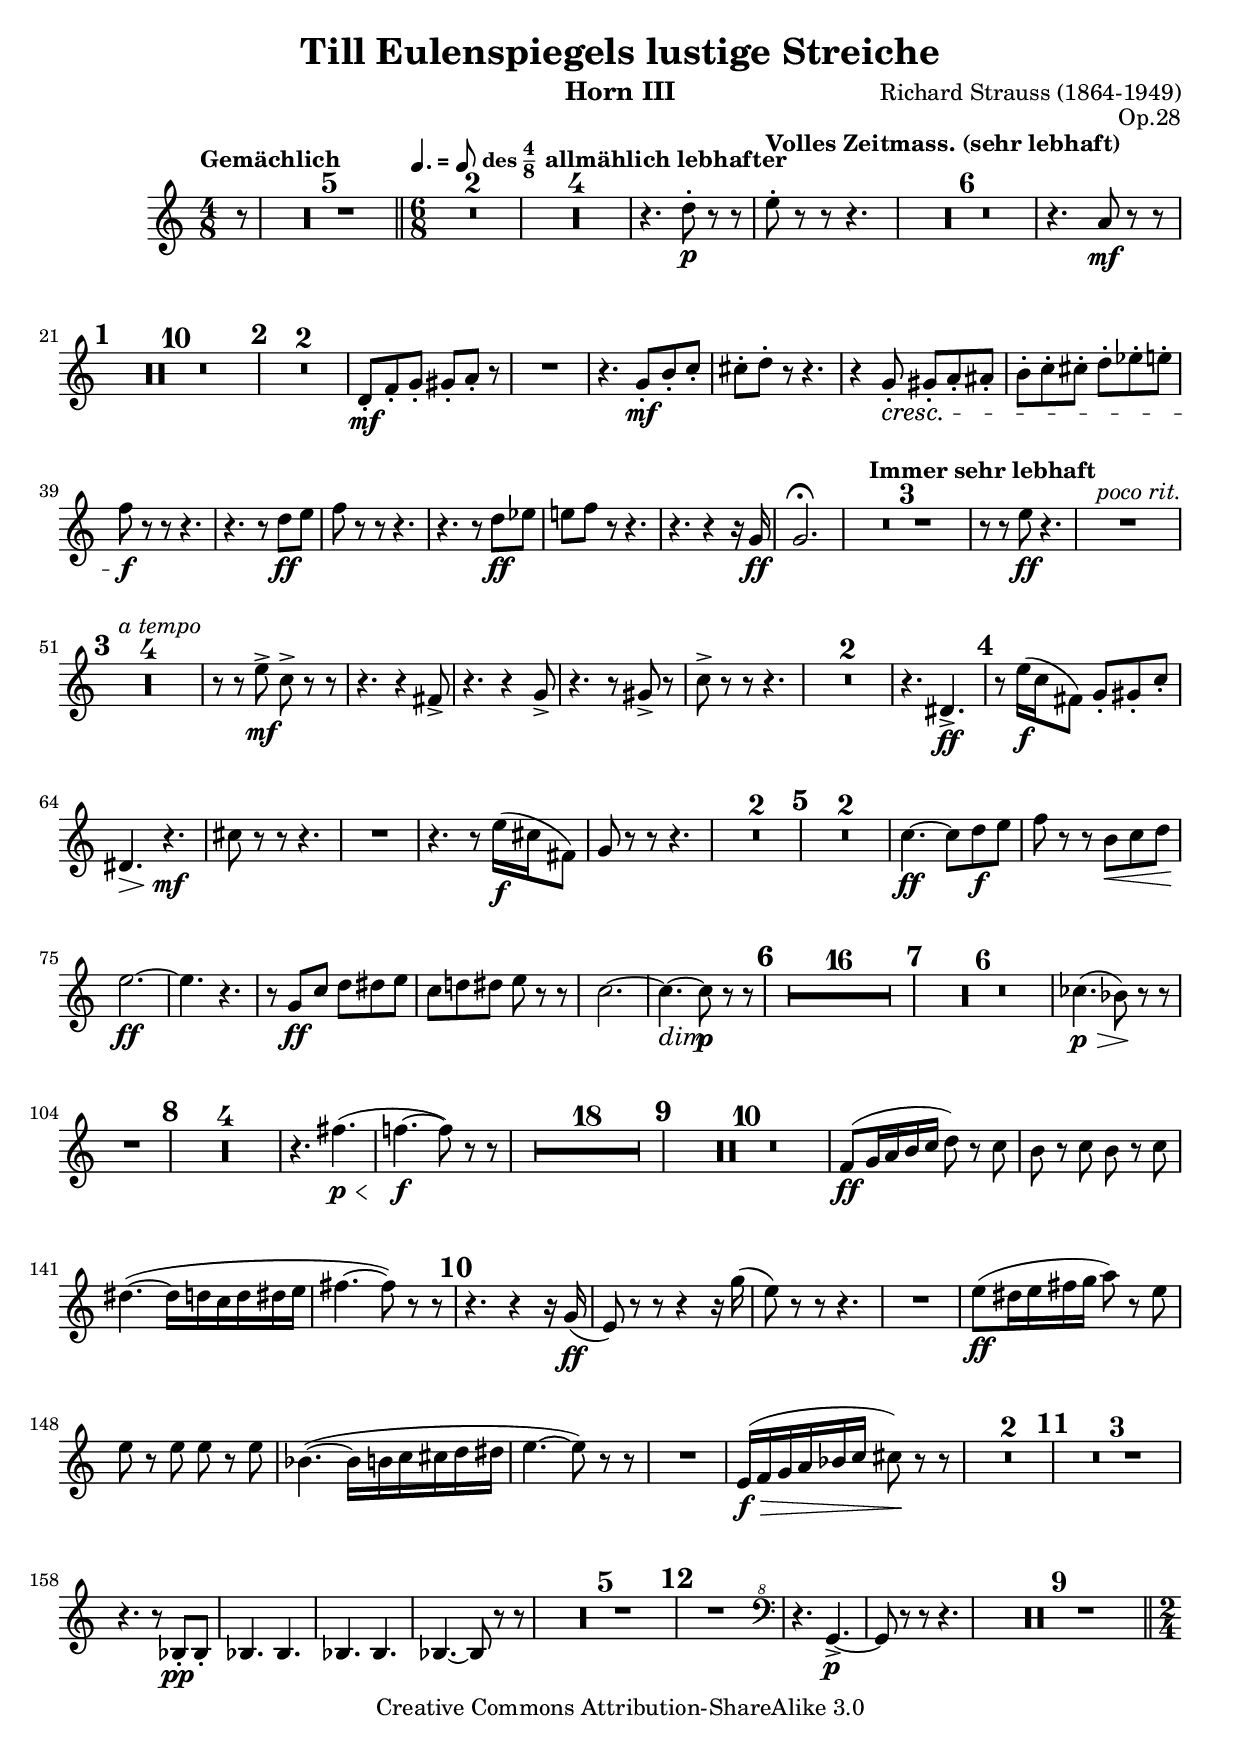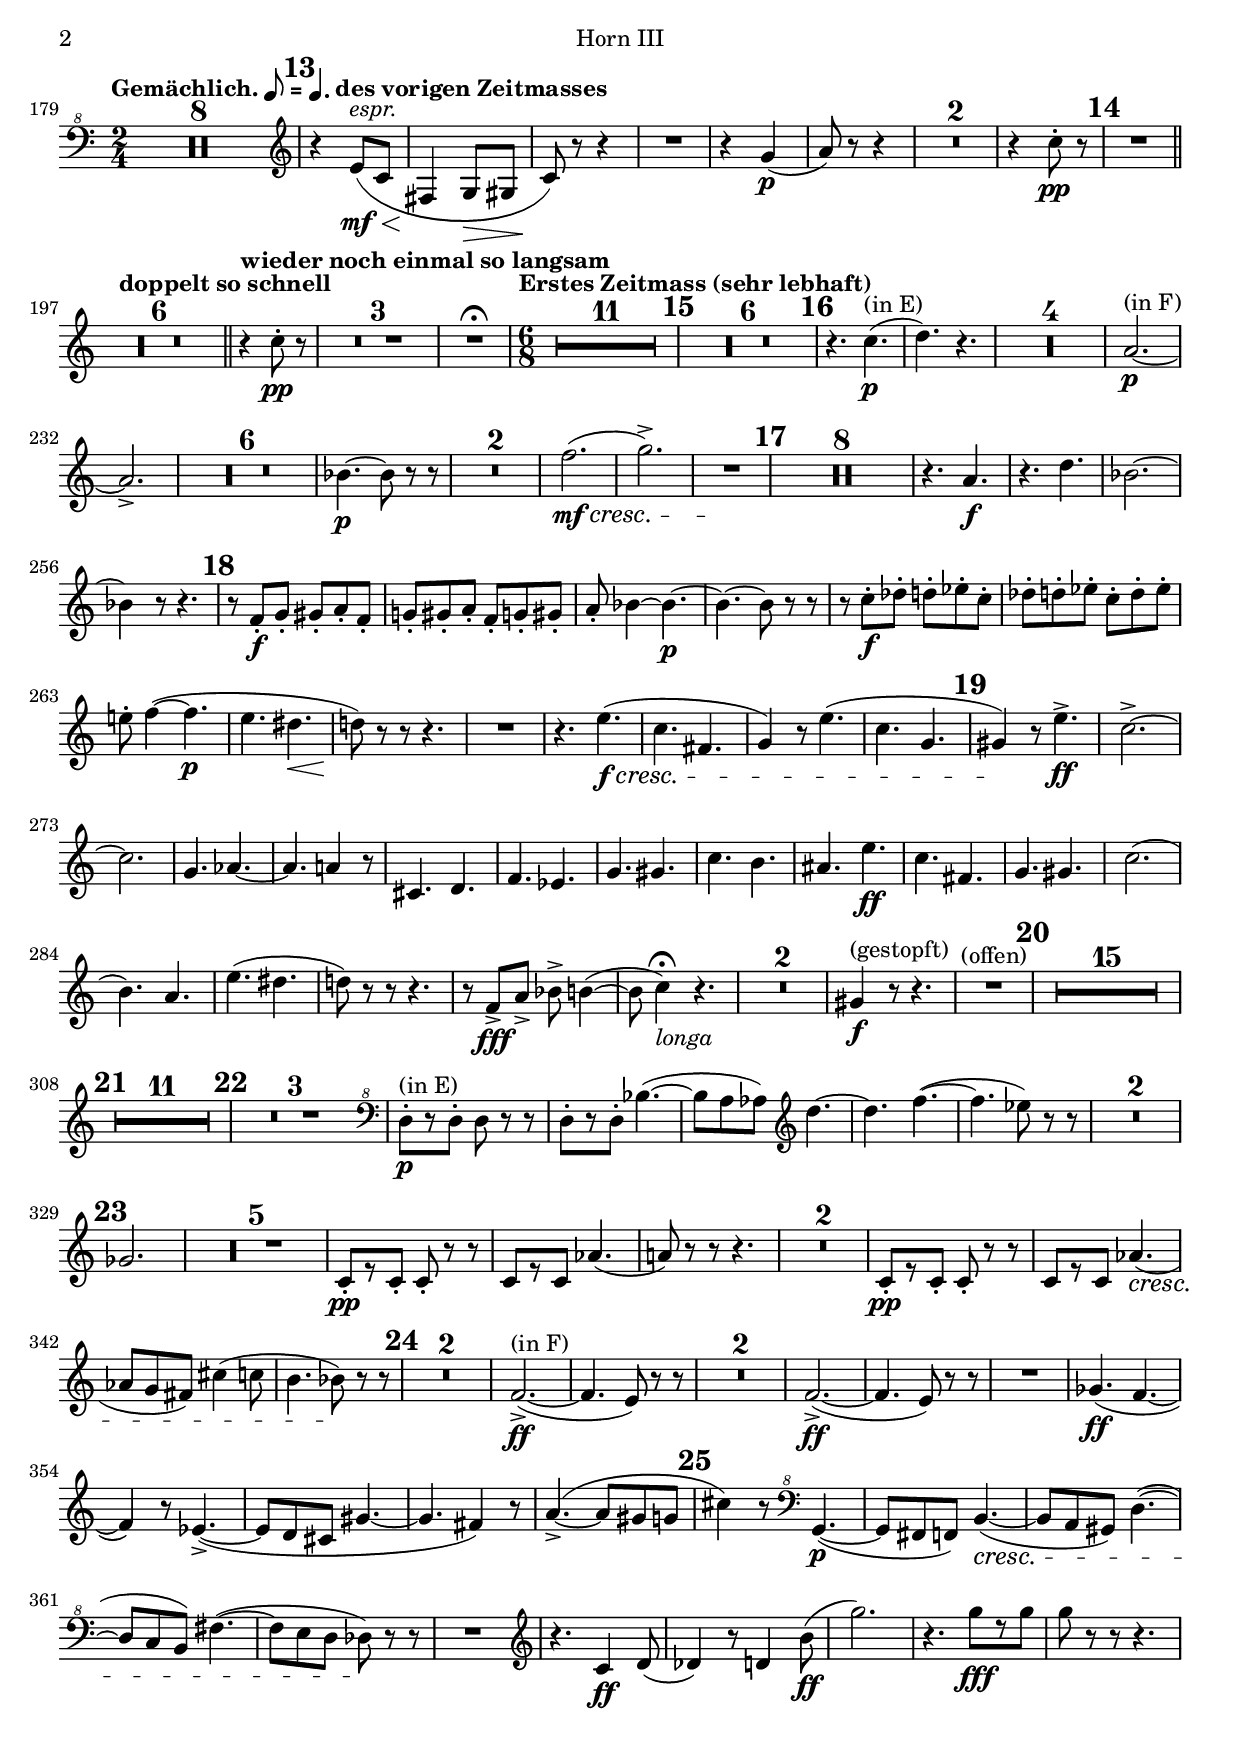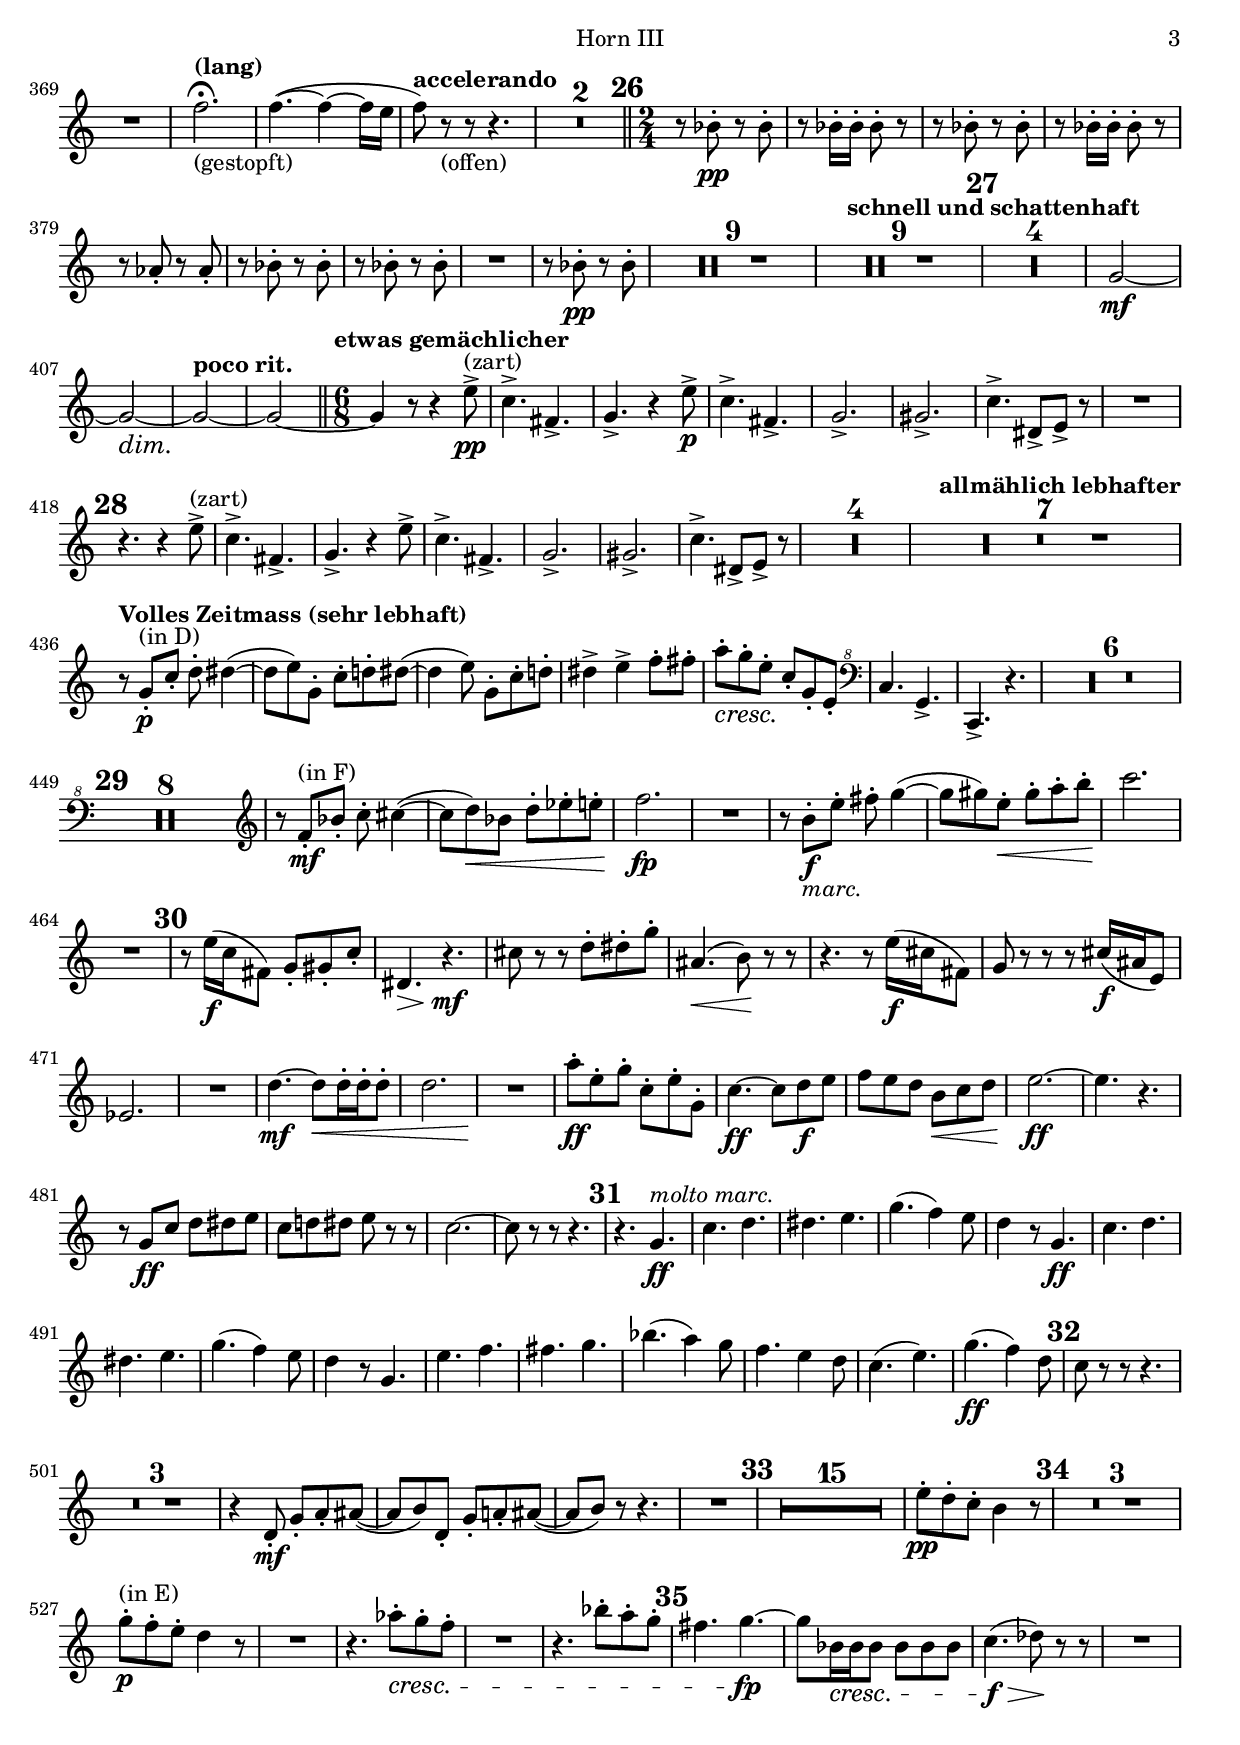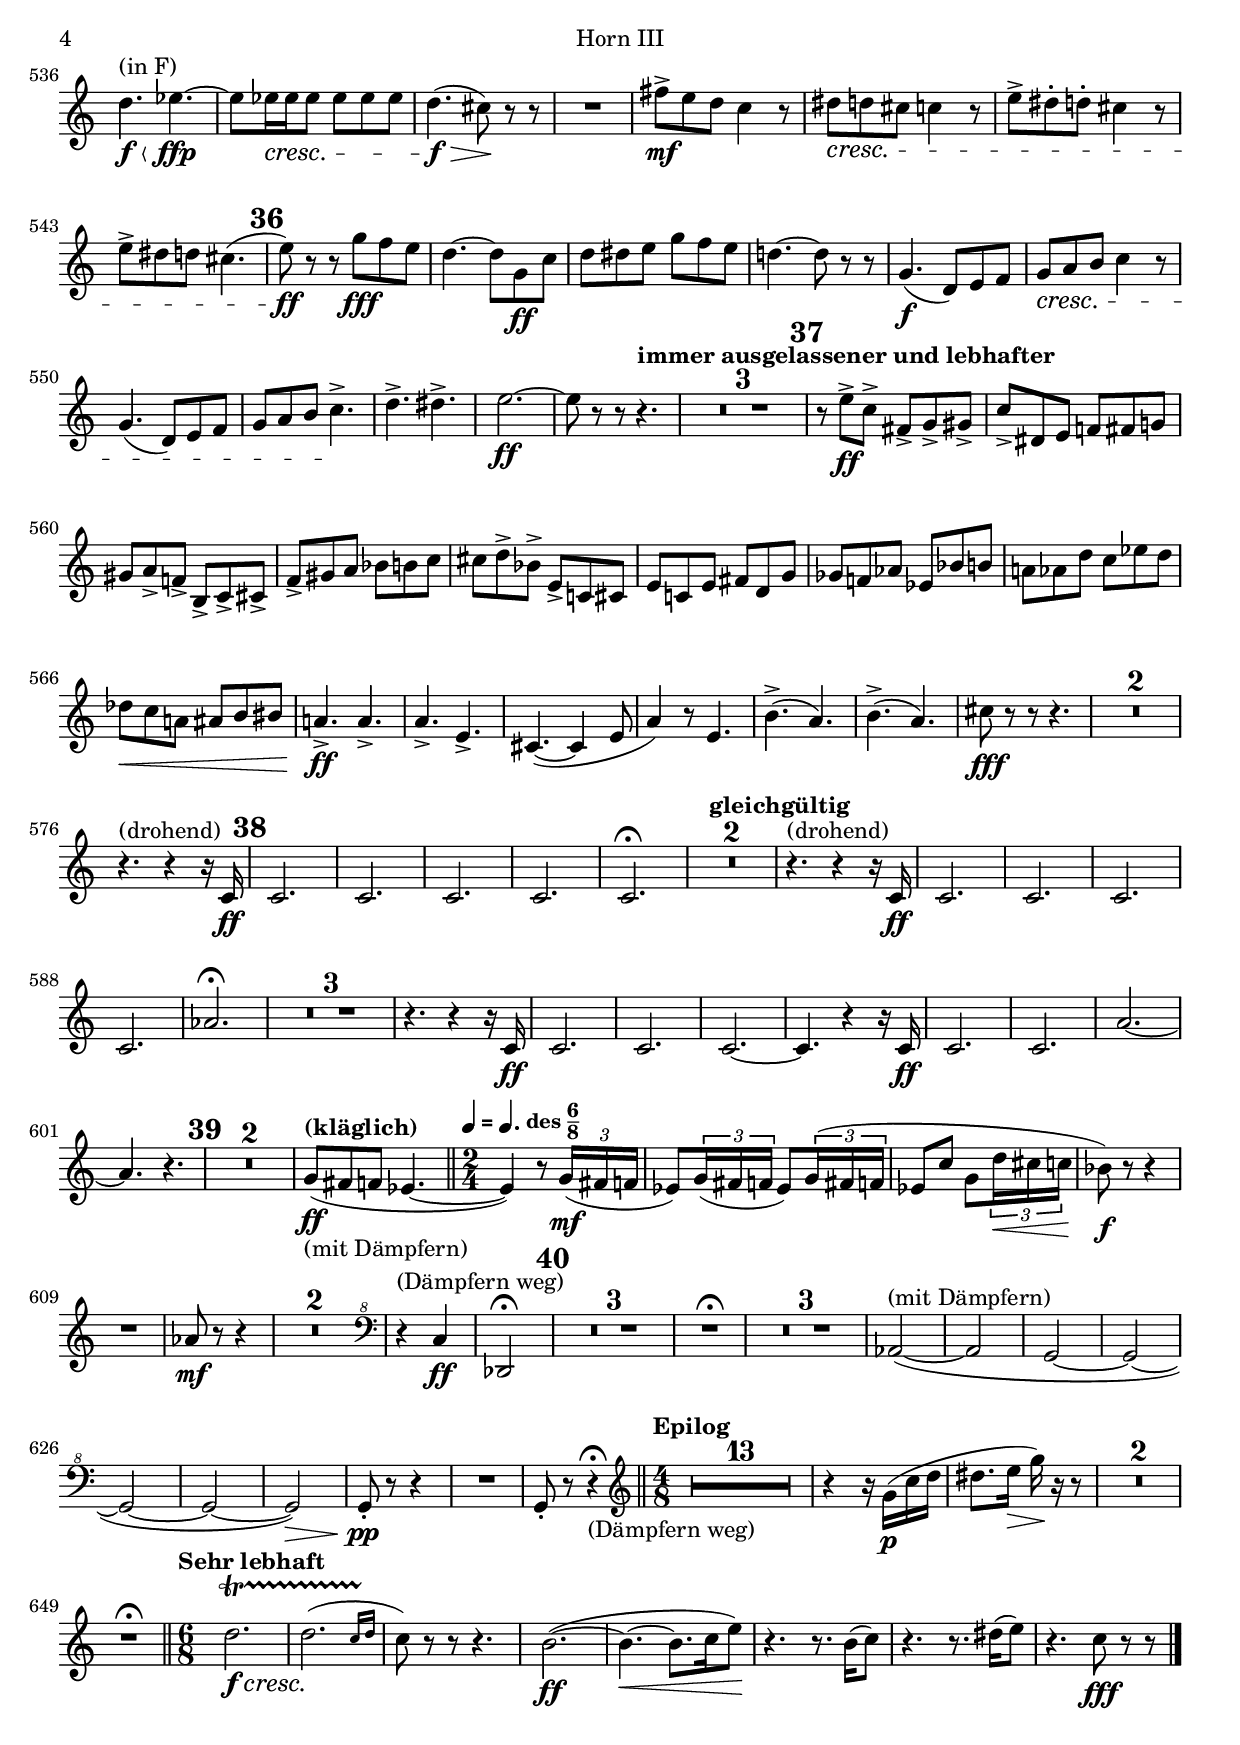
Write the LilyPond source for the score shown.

\version "2.13.49"

\include "defs.ily" 
\version "2.13.49"

hornThree = \relative c''
{
  \transposition f
  r8
  R2*5 |

  %6/8
  R2.*6 |
  r4. d8-.\p r r |
  e-. r r r4. |
  R2.*6 |
  r4. a,8\mf r r |

  %1
  R2.*12 |
  d,8-.\mf f-. g-. gis-. a-. r |
  R2. |
  r4. g8-.\mf b-. c-. |
  cis-. d-. r r4. |
  r4 g,8-.\cresc gis-. a-. ais-. |
  b-. c-. cis-. d-. ees-. e-. |
  f\f r r r4. |
  r4. r8 d\ff e |
  f r r r4. |
  r4. r8 d\ff ees |
  e f r r4. |
  r4. r4 r16 g,\ff |
  g2.\fermata |
  R2.*3 |
  r8 r e'\ff r4. |
  R2. |

  %3
  R2.*4 |
  r8 r e->\mf c-> r r |
  r4. r4 fis,8-> |
  r4. r4 g8-> |
  r4. r8 gis-> r |
  c-> r r r4. |
  R2.*2 |
  r4. dis,->\ff |

  %4
  r8 e'16(\f c fis,8) g-. gis-. c-. |
  dis,4.\> r4.\mf |
  cis'8 r r r4. |
  R2. |
  r4. r8 e16(\f cis fis,8) |
  g8 r r r4. |
  R2.*4 |
  c4.~\ff c8 d\f e |
  f r r b,\< c d |
  e2.~\ff |
  e4. r |
  r8 g,\ff c d dis e |
  c d dis e r r |
  c2.~ |
  c4.~\justDim c8\p r r |

  %6
  R2.*16 |

  %7
  R2.*6 |
  ces4.(\p\> bes8)\! r r |
  R2. |

  %8
  R2.*4 |
  r4. fis'(\p\< |
  f~\f f8) r r |
  R2.*18 |

  %9
  R2.*10 |
  f,8(\ff g16 a b c d8) r c |
  b r c b r c |
  dis4.~( dis16 d c d dis e |
  fis4.~ fis8) r r |

  %10
  r4. r4 r16 g,(\ff |
  e8) r r r4 r16 g'( |
  e8) r r r4. |
  R2. |
  e8(\ff dis16 e fis g a8) r e |
  e r e e r e |
  bes4.~( bes16 b c cis d dis |
  e4.~ e8) r r |
  R2. |
  e,16(\f\> f g a bes c cis8)\! r r |
  R2.*2 |

  %11
  R2.*3 |
  r4. r8 bes,-.\pp bes-. |
  bes4. bes |
  bes bes |
  bes~ bes8 r r |
  R2.*5 |

  %12
  R2. |
  \clef "bass^8"
  r4. g~->\p |
  g8 r r r4. |
  R2.*9 |

  %2/4
  R2*8 |

  %13
  \clef treble
  r4 e'8(\mf^\mespr\< c |
  fis,4\! g8\> gis |
  c)\! r r4 |
  R2 |
  r4 g'4(\p |
  a8) r r4 |
  R2*2 |
  r4 c8-.\pp r |

  %14
  R2*7 |
  r4 c8-.\pp r |
  R2*3 |
  R2^\fermataMarkup |

  %6/8
  R2.*11 |

  %15
  R2.*6 |

  %16
  \transposition e
  r4. c(\p^"(in E)" |
  d) r |
  R2.*4 |
  \transposition f
  a2.~\p^"(in F)" | a-> |
  R2.*6 |
  bes4.~\p bes8 r r |
  R2.*2 |
  f'2.(\mf\cresc |
  g->) |
  << {s8*0\!} {R2.} >> |

  %17
  R2.*8 |
  r4. a,\f |
  r d |
  bes2.~ |
  bes4 r8 r4. |

  %18
  r8 f-.\f g-. gis-. a-. f-. |
  g-. gis-. a-. f-. g-. gis-. |
  a-. bes4~ bes4.~\p |
  bes~ bes8 r r |
  r c-.\f des-. d-. ees-. c-. |
  des-. d-. ees-. c-. d-. ees-. |
  e-. f4~( f4.\p |
  e dis\< |
  d8)\! r r r4. |
  R2. |
  r4. e(\f\cresc |
  c fis, |
  g4) r8 e'4.( |
  c g |

  %19
  gis4)\! r8 e'4.->\ff |
  c2.~-> | c |
  g4. aes~ |
  aes a4 r8 |
  cis,4. d |
  f ees |
  g gis |
  c b |
  ais e'\ff |
  c fis, |
  g gis |
  c2.( |
  b4.) a |
  e'( dis |
  d8) r r r4. |
  r8 f,->\fff a-> bes-> b4~( |
  b8 c4)\fermata_\mlonga r4. |
  R2.*2 |
  gis4^"(gestopft)"\f r8 r4. |
  R2.^"(offen)" |

  %20
  R2.*15 |

  %21
  R2.*11 |

  %22
  R2.*3 |
  \clef "bass^8"
  \transposition e
  d8[-.\p^"(in E)" r d]-. d r r |
  d[-. r d]-. bes'4.~( |
  bes8 a aes) \clef treble d4.~ |
  d f~( |
  f ees8) r r |
  R2.*2 |

  %23
  ges,2. |
  R2.*5 |
  c,8[-.\pp r c]-. c-. r r |
  c8[ r c] aes'4.( |
  a8) r r r4. |
  R2.*2 |
  c,8[-.\pp r c]-. c-. r r |
  c8[ r c] aes'4.(\cresc |
  aes8 g fis) cis'4( c8 |
  b4. bes8)\! r r |

  %24
  R2.*2 |
  \transposition f
  f2.~->(\ff^"(in F)" |
  f4. e8) r r |
  R2.*2 |
  f2.~->(\ff |
  f4. e8) r r |
  R2. |
  ges4.(\ff f~ |
  f4) r8 ees4.~(-> |
  ees8 d cis gis'4.~ |
  gis fis4) r8 |
  a4.~(-> a8 gis g |

  %25
  cis4) r8 \clef "bass^8" g,4.~(\p |
  g8 fis f) b4.~(\cresc |
  b8 a gis) d'4.~( |
  d8 c b) fis'4.~( |
  fis8 e d des)\! r r |
  R2. |
  \clef treble
  r4. c4\ff d8( |
  des4) r8 d4 b'8(\ff |
  g'2.) |
  r4. g8[\fff r g] |
  g r r r4. |
  R2. |
  f2.\fermata_"(gestopft)" |
  f4.~( f4~ f16 e |
  f8) r_"(offen)" r r4. |
  R2.*2 | \bar "||"

  %26
  %2/4
  r8 bes,-.\pp r bes-. |
  r bes16-. bes-. bes8-. r |
  r8 bes-. r bes-. |
  r bes16-. bes-. bes8-. r |
  r8 aes-. r aes-. |
  r bes-. r bes-. |
  r bes-. r bes-. |
  R2
  r8 bes-.\pp r bes-. |
  R2*18 |

  %27
  R2*4 |
  g2~\mf | g~\justDim | g~ | g~ |

  %6/8
  g4 r8 r4 e'8->\pp^\mzart |
  c4.-> fis,-> |
  g-> r4 e'8->\p |
  c4.-> fis,-> |
  g2.-> |
  gis-> |
  c4.-> dis,8-> e-> r |
  R2. |

  %28
  r4. r4 e'8->^\mzart |
  c4.-> fis,-> |
  g-> r4 e'8-> |
  c4.-> fis,-> |
  g2.-> |
  gis-> |
  c4.-> dis,8-> e-> r |
  R2.*11 |
  \transposition d
  r8 g-.\p^"(in D)" c-. d-. dis4~( |
  dis8 e) g,-. c-. d-. dis~( |
  dis4 e8) g,-. c-. d-. |
  dis4-> e-> f8-. fis-. |
  a-.\justCresc g-. e-. c-. g-. e-. |
  \clef "bass^8"
  c4. g-> |
  c,->\! r |
  R2.*6 |

  %29
  R2.*8 |
  \clef treble
  \transposition f
  r8 f'-.\mf^"(in F)" bes-. c-. cis4~( |
  cis8 d)\< bes d-. ees-. e-. |
  f2.\fp |
  R2. |
  r8 b,8-.\f_\mmarc e-. fis-. g4~( |
  g8 gis) e-.\< gis-. a-. b-. |
  c2.\! |
  R2. |

  %30
  r8 e,16(\f c fis,8) g-. gis-. c-. |
  dis,4.\> r\mf |
  cis'8 r r d-. dis-. g-. |
  ais,4.(\< b8)\! r r |
  r4. r8 e16(\f cis fis,8) |
  g r r r cis16(\f ais e8) |
  ees2. |
  R2. |
  d'4.~\mf d8\< d16-. d-. d8-. |
  d2. |
  << s2.*0\! R2. >> |
  a'8-.\ff e-. g-. c,-. e-. g,-. |
  c4.~\ff c8 d\f e |
  f e d b\< c d |
  e2.~\ff |
  e4. r |
  r8 g,8\ff c d dis e |
  c d dis e r r |
  c2.~ |
  c8 r r r4. |

  %31
  r g\ff^\mmoltomarc |
  c d |
  dis e |
  g( f4) e8 |
  d4 r8 g,4.\ff |
  c d |
  dis e |
  g( f4) e8 |
  d4 r8 g,4. |
  e' f |
  fis g |
  bes( a4) g8 |
  f4. e4 d8 |
  c4.( e) |
  g4.(\ff f4) d8 |

  %32
  c8 r r r4. |
  R2.*3 |
  r4 d,8-.\mf g-. a-. ais~( |
  ais b) d,-. g-. a-. ais~( |
  ais b) r r4. |
  R2. |

  %33
  R2.*15 |
  e8-.\pp d-. c-. b4 r8 |

  %34 |
  R2.*3 |
  \transposition e
  g'8-.\p^"(in E)" f-. e-. d4 r8 |
  R2. |
  r4. aes'8-.\cresc g-. f-. |
  R2. |
  r4. bes8-. a-. g-. |

  %35
  fis4. g~\fp |
  g8 bes,16\cresc bes bes8 bes bes bes |
  c4.(\f\> des8)\! r r |
  R2. |
  \transposition f
  d4.\f\<^"(in F)" ees~\ffp |
  ees8 ees16\cresc ees ees8 ees ees ees |
  d4.(\f\> cis8)\! r r |
  R2. |
  fis8->\mf e d c4 r8 |
  dis8\cresc d cis c4 r8 |
  e8-> dis8-. d-. cis4 r8 |
  e8-> dis8 d cis4.( |

  %36
  e8)\ff r8 r g\fff f e |
  d4.~ d8 g,\ff c |
  d dis e g f e |
  d4.~ d8 r r |
  g,4.(\f d8) e f |
  g\cresc a b c4 r8 |
  g4.( d8) e f |
  g a b c4.->\! |
  d-> dis-> |
  e2.~\ff |
  e8 r r r4. |
  R2.*3 |

  %37
  r8 e->\ff c-> fis,-> g-> gis-> |
  c-> dis, e f fis g |
  gis a-> f-> b,-> c-> cis-> |
  f-> gis a bes b c |
  cis d-> bes-> e,-> c cis |
  e c e fis d g |
  ges f aes ees bes' b |
  a aes d c ees d |
  des\< c a ais b bis |
  a4.->\ff a-> |
  a-> e-> |
  cis4.~( cis4 e8 |
  a4) r8 e4. |
  b'->( a) |
  b->( a) |
  cis8\fff r r r4. |
  \repeat unfold 2
  {
    R2.*2 |
    r4.^"(drohend)" r4 r16 c,\ff |
    \repeat unfold 4 c2. |
  }
  \alternative
  {
    {c2.\fermata |}
    {aes'2.\fermata |}
  }
  R2.*3 |
  r4. r4 r16 c,\ff |
  c2. | c |
  c~ |
  c4. r4 r16 c\ff |
  c2. | c |
  a'~ | a4. r |

  %39
  R2.*2 |
  g8(\ff_"(mit Dämpfern)" fis f ees4.~ |

  %2/4
  ees4) r8 \times 2/3 {g16(\mf fis f} |
  ees8) \times 2/3 {g16( fis f} ees8) \times 2/3 {g16( fis f} |
  ees8 c' g \times 2/3 {d'16(\< cis c} |
  bes8)\f r r4 |
  R2 |
  aes8\mf r r4 |
  R2*2 |
  \clef "bass^8"
  r4^"(Dämpfern weg)" c,\ff |
  des,2\fermata |

  %40
  R2*3 |
  R2^\fermataMarkup |
  R2*3 |
  aes'2~(^"(mit Dämpfern)" | aes |
  \repeat unfold 4 g2~ | g2)\> |
  g8-.\pp r r4 |
  R2 |
  g8-. r r4\fermata_"(Dämpfern weg)" |
  \clef treble

  %Epilog
  %4/8
  R2*13 |
  r4 r16 g'(\p c d |
  dis8. e16\> g)\! r r8 |
  R2*2 |
  R2^\fermataMarkup |

  %6/8
  d2.\f\startTrillSpan\justCresc |
  \afterGrace d( {c16[ d]\stopTrillSpan} |
  c8)\! r r r4. |
  b2.~(\ff |
  b4.~\< b8. c16 e8)\! |
  r4. r8. b16( c8) |
  r4. r8. dis16( e8) |
  r4. c8\fff r r |
}
 

instrument = "Horn III"

notes = \hornThree

\include "part.ily"
